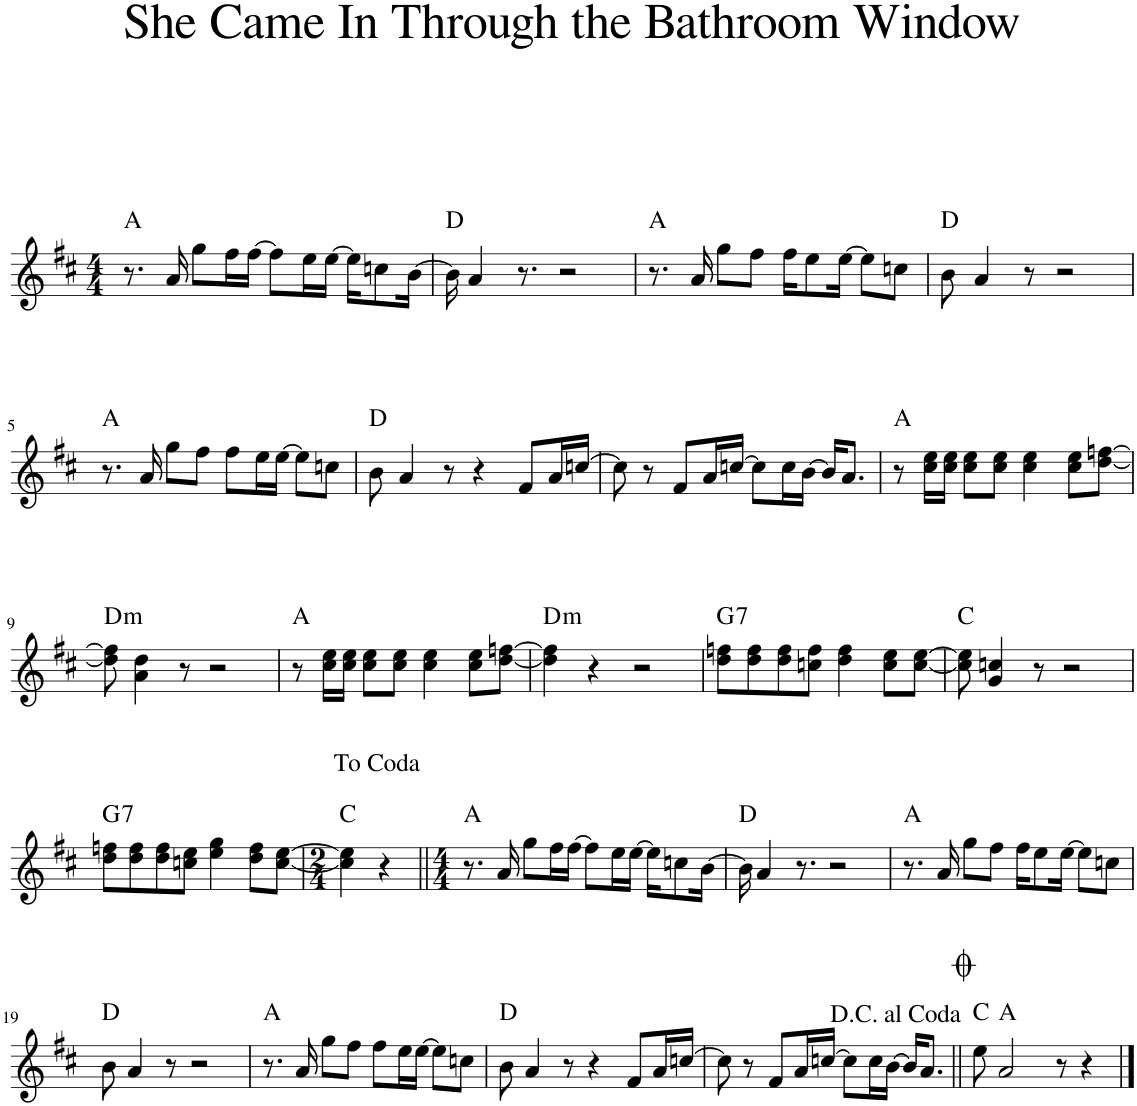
**kern	**harte
*part1	*part1
*staff1	*
*I"Piano	*
*I'Pno.	*
*clefG2	*
*k[f#c#]	*
*M4/4	*
=1	=1
8.r	A:maj
16a/	.
8gg\L	.
16ff#\L	.
[16ff#\JJ	.
8ff#\L]	.
16ee\L	.
[16ee\JJ	.
16ee\KL]	.
8ccn\	.
[16b\Jk	.
=2	=2
16b\]	D:maj
4a/	.
8.r	.
2r	.
=3	=3
8.r	A:maj
16a/	.
8gg\L	.
8ff#\J	.
16ff#\KL	.
8ee\	.
[16ee\Jk	.
8ee\L]	.
8ccn\J	.
=4	=4
8b\	D:maj
4a/	.
8r	.
2r	.
!!LO:LB:g=z
=5	=5
8.r	A:maj
16a/	.
8gg\L	.
8ff#\J	.
8ff#\L	.
16ee\L	.
[16ee\JJ	.
8ee\L]	.
8ccn\J	.
=6	=6
8b\	D:maj
4a/	.
8r	.
4r	.
8f#/L	.
16a/L	.
[16ccn/JJ	.
=7	=7
8cc\]	.
8r	.
8f#/L	.
16a/L	.
[16ccn/JJ	.
8cc\L]	.
16cc\L	.
[16b\JJ	.
16b/KL]	.
8.a/J	.
=8	=8
8r	A:maj
16cc#\ 16ee\LL	.
16cc#\ 16ee\JJ	.
8cc#\ 8ee\L	.
8cc#\ 8ee\J	.
4cc#\ 4ee\	.
8cc#\ 8ee\L	.
[8dd\ [8ffn\J	.
!!LO:LB:g=z
=9	=9
!	!LO:H:kt=m
8dd\] 8ff\]	D:min
4a\ 4dd\	.
8r	.
2r	.
=10	=10
8r	A:maj
16cc#\ 16ee\LL	.
16cc#\ 16ee\JJ	.
8cc#\ 8ee\L	.
8cc#\ 8ee\J	.
4cc#\ 4ee\	.
8cc#\ 8ee\L	.
[8dd\ [8ffn\J	.
=11	=11
!	!LO:H:kt=m
4dd\] 4ff\]	D:min
4r	.
2r	.
=12	=12
!	!LO:H:kt=7
8dd\ 8ffn\L	G:7
8dd\ 8ff\	.
8dd\ 8ff\	.
8ccn\ 8ff\J	.
4dd\ 4ff\	.
8cc\ 8ee\L	.
[8cc\ [8ee\J	.
=13	=13
8cc\] 8ee\]	C:maj
4g/ 4ccn/	.
8r	.
2r	.
!!LO:LB:g=z
=14	=14
!	!LO:H:kt=7
8dd\ 8ffn\L	G:7
8dd\ 8ff\	.
8dd\ 8ff\	.
8ccn\ 8ee\J	.
4ee\ 4gg\	.
8dd\ 8ff\L	.
[8cc\ [8ee\J	.
=15	=15
*M2/4	*
4cc\] 4ee\]	C:maj
4r	.
=16||	=16||
*M4/4	*
8.r	A:maj
16a/	.
8gg\L	.
16ff#\L	.
[16ff#\JJ	.
8ff#\L]	.
16ee\L	.
[16ee\JJ	.
16ee\KL]	.
8ccn\	.
[16b\Jk	.
=17	=17
16b\]	D:maj
4a/	.
8.r	.
2r	.
=18	=18
8.r	A:maj
16a/	.
8gg\L	.
8ff#\J	.
16ff#\KL	.
8ee\	.
[16ee\Jk	.
8ee\L]	.
8ccn\J	.
!!LO:LB:g=z
=19	=19
8b\	D:maj
4a/	.
8r	.
2r	.
=20	=20
8.r	A:maj
16a/	.
8gg\L	.
8ff#\J	.
8ff#\L	.
16ee\L	.
[16ee\JJ	.
8ee\L]	.
8ccn\J	.
=21	=21
8b\	D:maj
4a/	.
8r	.
4r	.
8f#/L	.
16a/L	.
[16ccn/JJ	.
=22	=22
8cc\]	.
8r	.
8f#/L	.
16a/L	.
[16ccn/JJ	.
8cc\L]	.
16cc\L	.
[16b\JJ	.
16b/KL]	.
8.a/J	.
=23||	=23||
8ee\	C:maj
2a/	A:maj
8r	.
4r	.
==	==
*-	*-
